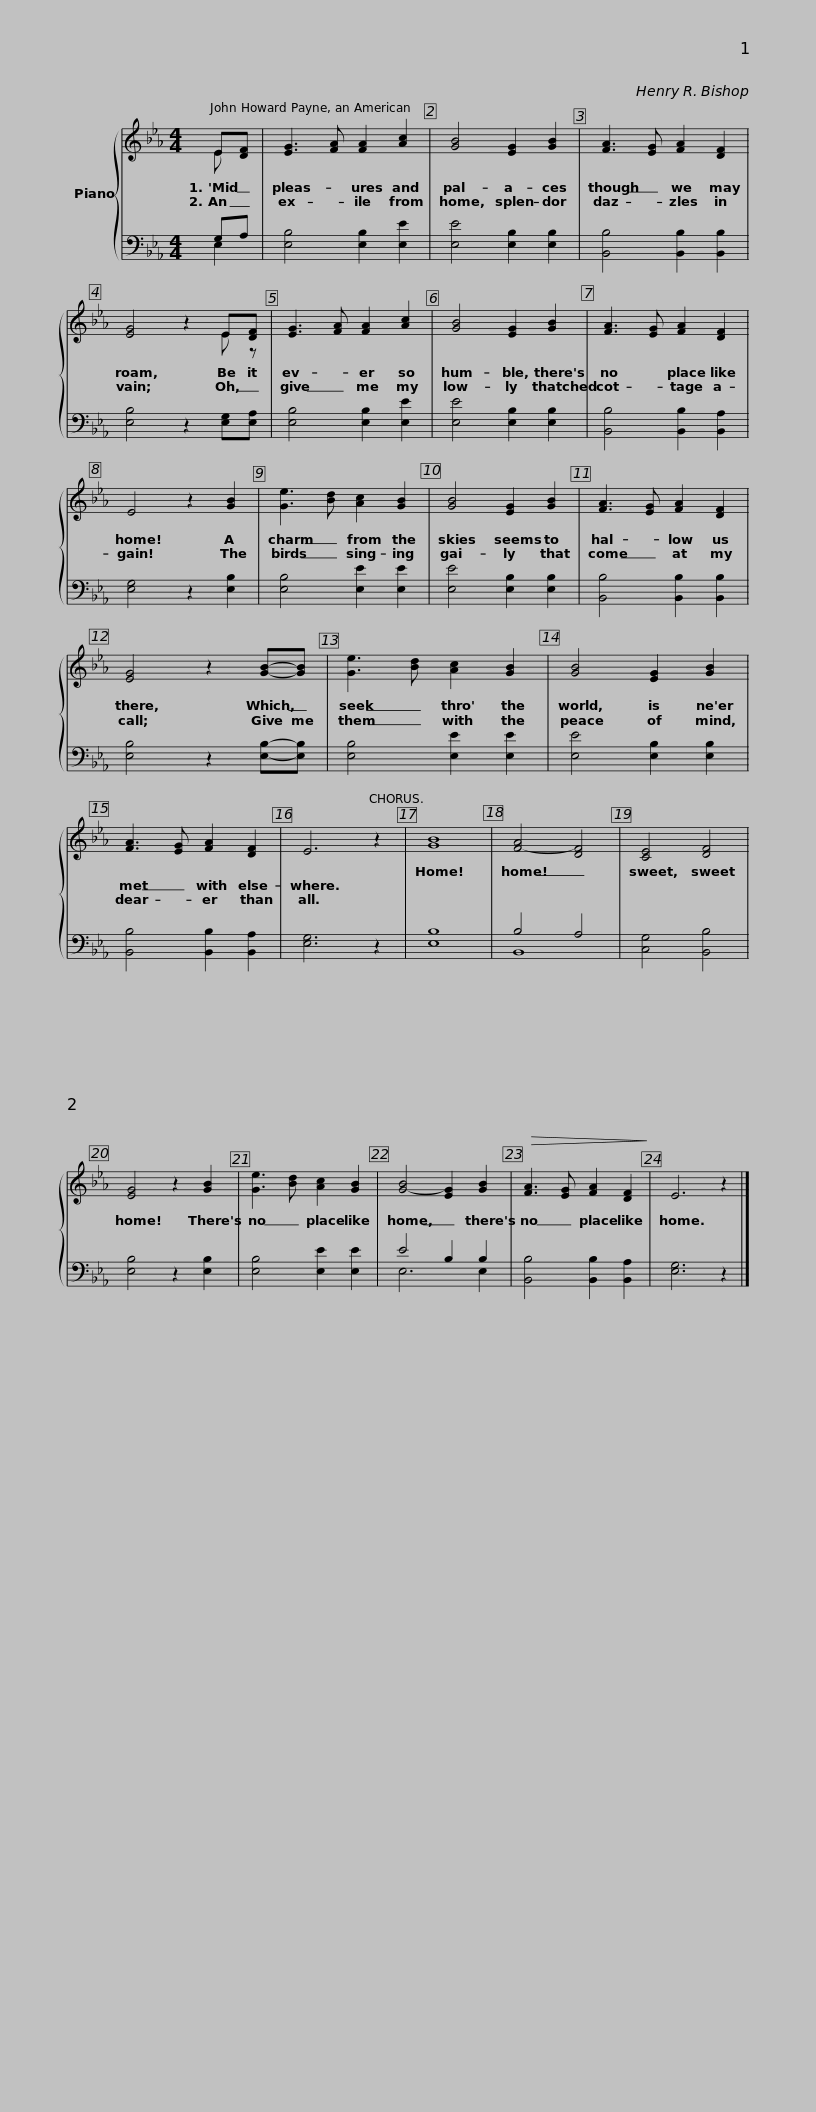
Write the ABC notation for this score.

X:1
%%score { ( 1 2 ) | ( 3 4 ) }
L:1/8
M:4/4
I:linebreak $
K:Eb
V:1 treble
V:2 treble
V:3 bass
V:4 bass
V:1
 E[DF] | [EG]3- [FA] [FA]2 [Ac]2 | [GB]4 [EG]2 [GB]2 | [FA]3- [EG] [FA]2 [DF]2 | [EG]4 z2 E[DF] | %5
 [EG-]3 [FA] [FA]2 [Ac]2 |$ [GB]4 [EG]2 [GB]2 | [FA]3- [EG] [FA]2 [DF]2 | E4 z2 [GB]2 | [Ge]3- [Bd] [Ac]2 [GB]2 | %10
 [GB]4 [EG]2 [GB]2 |$ [FA]3- [EG] [FA]2 [DF]2 | [EG]4 z2 [GB]-[GB] | [Ge]3- [Bd] [Ac]2 [GB]2 | [GB]4 [EG]2 [GB]2 | %15
 [FA]3 [EG] [FA]2 [DF]2 |$ E6 z2 | [GB]8 | [FA]4- [DF]4 | [CE]4 [DF]4 | %20
 [EG]4 z2 [GB]2 |$ [G-e]3 [Bd] [Ac]2 [GB]2 | [GB]4- [EG]2 [GB]2 |!>(! [FA]3- [EG] [FA]2 [DF]2!>)! | E6 z2 |] %25
V:2
 E x | x8 | x8 | x8 | x6 E- z | %5
 x8 |$ x8 | x8 | x8 | x8 | %10
 x8 |$ x8 | x8 | x8 | x8 | %15
 x8 |$ x8 | x8 | x8 | x8 | %20
 x8 |$ x8 | x8 | x8 | x8 |] %25
V:3
 G,A, | [E,B,]4 [E,B,]2 [E,E]2 | [E,E]4 [E,B,]2 [E,B,]2 | [B,,B,]4 [B,,B,]2 [B,,B,]2 | [E,B,]4 z2 [E,G,][E,A,] | %5
 [E,B,]4 [E,B,]2 [E,E]2 |$ [E,E]4 [E,B,]2 [E,B,]2 | [B,,B,]4 [B,,B,]2 [B,,A,]2 | [E,G,]4 z2 [E,B,]2 | [E,B,]4 [E,E]2 [E,E]2 | %10
 [E,E]4 [E,B,]2 [E,B,]2 |$ [B,,B,]4 [B,,B,]2 [B,,B,]2 | [E,B,]4 z2 [E,B,]-[E,B,] | [E,B,]4 [E,E]2 [E,E]2 | [E,E]4 [E,B,]2 [E,B,]2 | %15
 [B,,B,]4 [B,,B,]2 [B,,A,]2 |$ [E,G,]6 z2 | [E,B,]8 | B,4- A,4 | [C,G,]4 [B,,B,]4 | %20
 [E,B,]4 z2 [E,B,]2 |$ [E,B,]4 [E,E]2 [E,E]2 | E4 B,2 B,2 | [B,,B,]4 [B,,B,]2 [B,,A,]2 | [E,G,]6 z2 |] %25
V:4
 E,2 | x8 | x8 | x8 | x8 | %5
 x8 |$ x8 | x8 | x8 | x8 | %10
 x8 |$ x8 | x8 | x8 | x8 | %15
 x8 |$ x8 | x8 | B,,8 | x8 | %20
 x8 |$ x8 | E,6 E,2 | x8 | x8 |] %25
